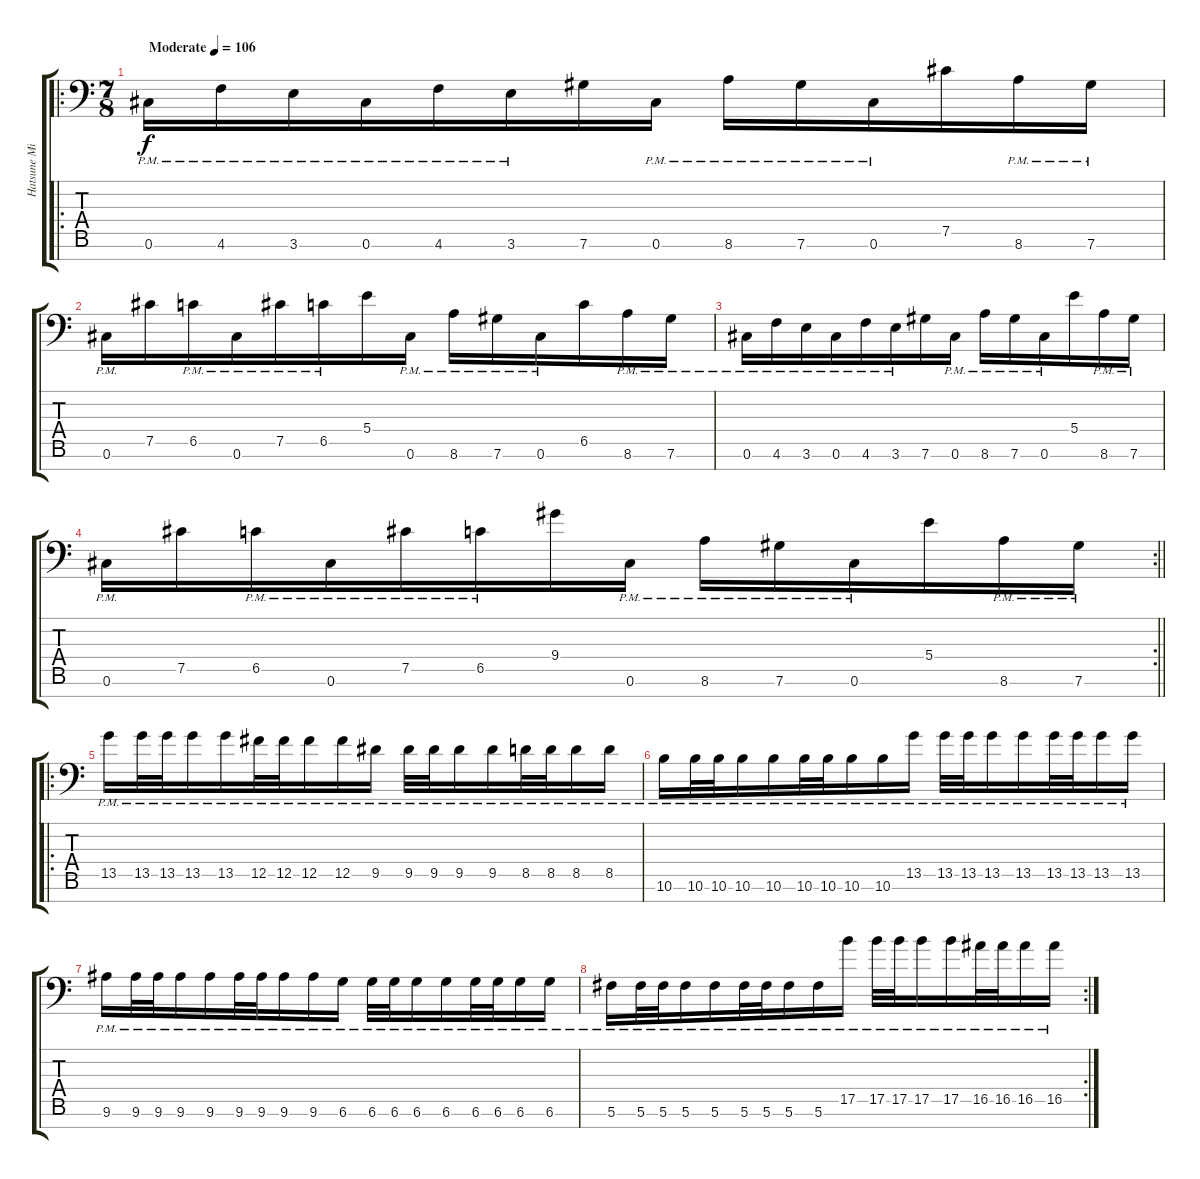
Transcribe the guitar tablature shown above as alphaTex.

\track ("Hatsune Miku" "Hatsune Mi") {instrument distortionguitar}
\staff {score tabs}
\tuning (Db4 Ab3 E3 B2 Gb2 Db2 Ab1) {hide}
\ro
\ts (7 8)
\tempo (106 "Moderate")
\clef f4
\ks c
0.6{pm}.16{dy f instrument distortionguitar} 4.6{pm}.16 3.6{pm}.16 0.6{pm}.16 4.6{pm}.16 3.6{pm}.16 7.6.16 0.6{pm}.16 8.6{pm}.16 7.6{pm}.16 0.6{pm}.16 7.5.16 8.6{pm}.16 7.6{pm}.16 |
0.6{pm}.16 7.5.16 6.5{pm}.16 0.6{pm}.16 7.5{pm}.16 6.5{pm}.16 5.4.16 0.6{pm}.16 8.6{pm}.16 7.6{pm}.16 0.6{pm}.16 6.5.16 8.6{pm}.16 7.6{pm}.16 |
0.6{pm}.16 4.6{pm}.16 3.6{pm}.16 0.6{pm}.16 4.6{pm}.16 3.6{pm}.16 7.6.16 0.6{pm}.16 8.6{pm}.16 7.6{pm}.16 0.6{pm}.16 5.4.16 8.6{pm}.16 7.6{pm}.16 |
\rc 2
\barLineRight lightlight
0.6{pm}.16 7.5.16 6.5{pm}.16 0.6{pm}.16 7.5{pm}.16 6.5{pm}.16 9.4.16 0.6{pm}.16 8.6{pm}.16 7.6{pm}.16 0.6{pm}.16 5.4.16 8.6{pm}.16 7.6{pm}.16 |
\ro
13.5{pm}.16 13.5{pm}.32 13.5{pm}.32 13.5{pm}.16 13.5{pm}.16 12.5{pm}.32 12.5{pm}.32 12.5{pm}.16 12.5{pm}.16 9.5{pm}.16 9.5{pm}.32 9.5{pm}.32 9.5{pm}.16 9.5{pm}.16 8.5{pm}.32 8.5{pm}.32 8.5{pm}.16 8.5{pm}.16 |
10.6{pm}.16 10.6{pm}.32 10.6{pm}.32 10.6{pm}.16 10.6{pm}.16 10.6{pm}.32 10.6{pm}.32 10.6{pm}.16 10.6{pm}.16 13.5{pm}.16 13.5{pm}.32 13.5{pm}.32 13.5{pm}.16 13.5{pm}.16 13.5{pm}.32 13.5{pm}.32 13.5{pm}.16 13.5{pm}.16 |
9.6{pm}.16 9.6{pm}.32 9.6{pm}.32 9.6{pm}.16 9.6{pm}.16 9.6{pm}.32 9.6{pm}.32 9.6{pm}.16 9.6{pm}.16 6.6{pm}.16 6.6{pm}.32 6.6{pm}.32 6.6{pm}.16 6.6{pm}.16 6.6{pm}.32 6.6{pm}.32 6.6{pm}.16 6.6{pm}.16 |
\rc 2
5.6{pm}.16 5.6{pm}.32 5.6{pm}.32 5.6{pm}.16 5.6{pm}.16 5.6{pm}.32 5.6{pm}.32 5.6{pm}.16 5.6{pm}.16 17.5{pm}.16 17.5{pm}.32 17.5{pm}.32 17.5{pm}.16 17.5{pm}.16 16.5{pm}.32 16.5{pm}.32 16.5{pm}.16 16.5{pm}.16
